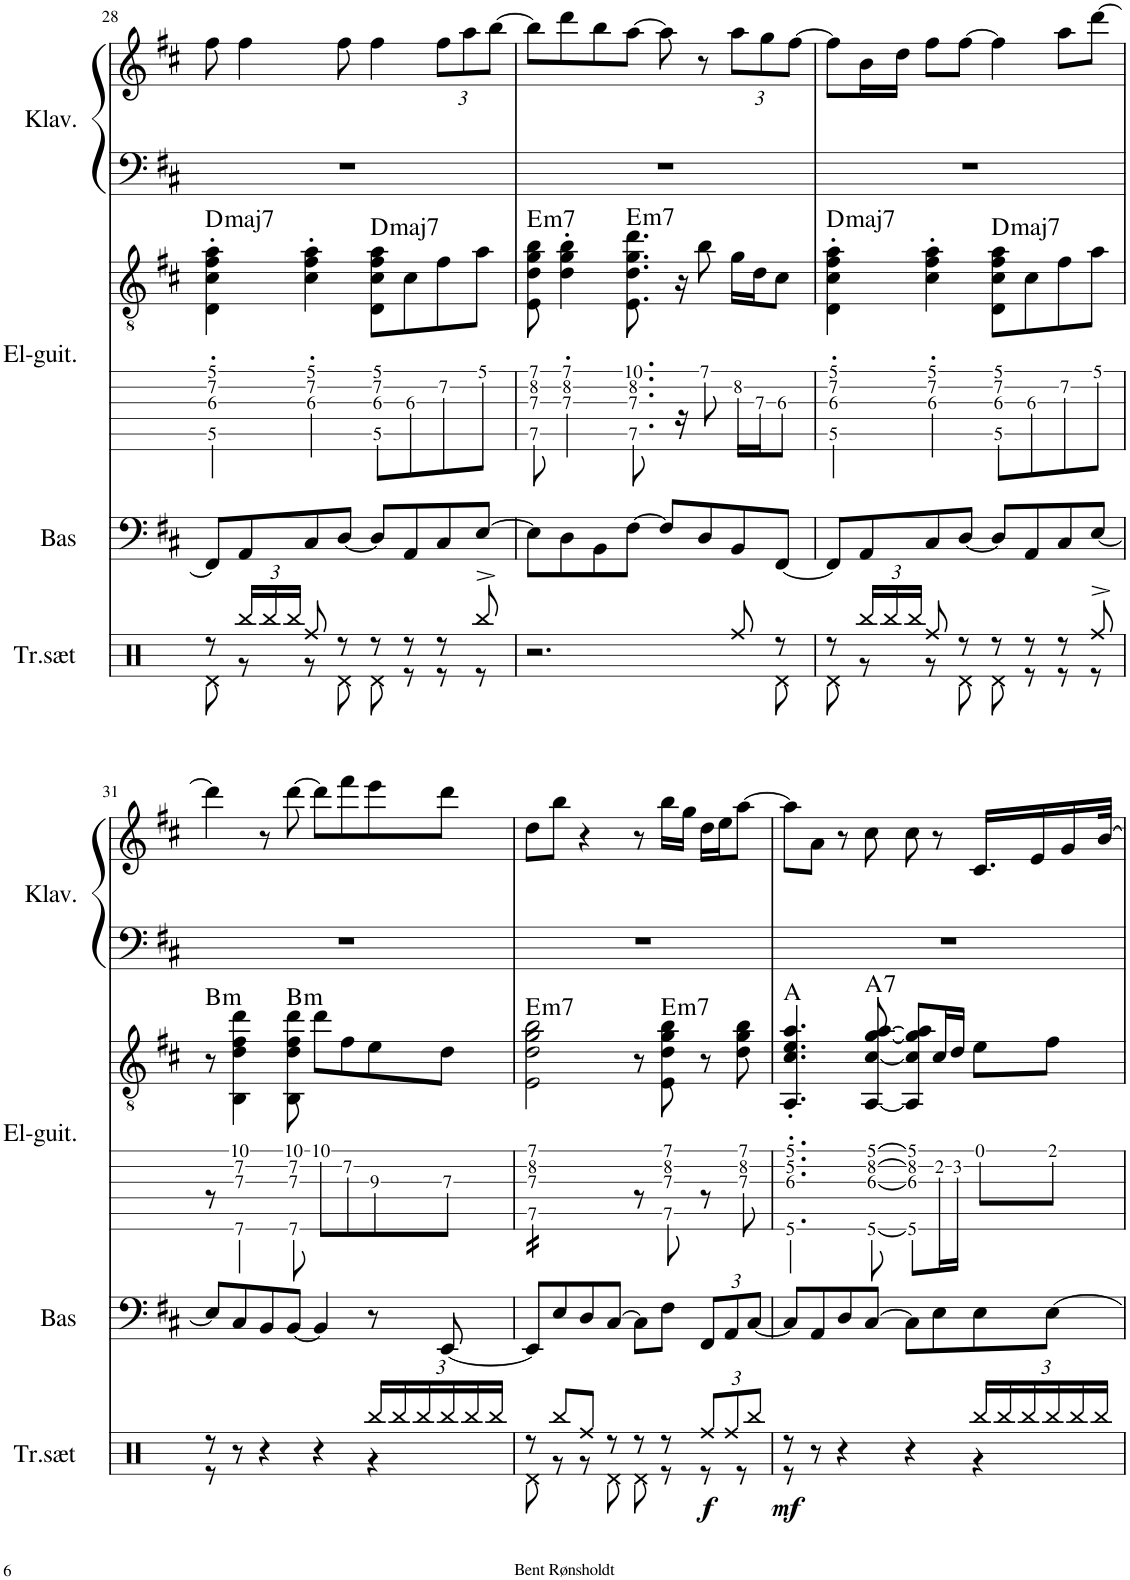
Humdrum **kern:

**kern	**dynam	**kern	**kern	**kern	**harte	**kern	**kern
*part4	*part4	*part3	*part2	*part2	*part2	*part1	*part1
*staff6	*staff6	*staff5	*staff4	*staff3	*	*staff2	*staff1
*I"Trommesæt	*	*I"Akustisk bas	*I"Elguitar	*	*	*I"Flygel	*
*I'Tr.sæt	*	*I'Bas	*I'El-guit.	*	*	*	*
!!LO:PB:g=z
*clefX	*	*clefF4	*	*clefGv2	*	*clefF4	*clefG2
*	*	*Trd7c12	*	*	*	*	*
*k[]	*	*k[f#c#]	*k[f#c#]	*k[f#c#]	*	*k[f#c#]	*k[f#c#]
*M4/4	*	*M4/4	*M4/4	*M4/4	*	*M4/4	*M4/4
=28	=28	=28	=28	=28	=28	=28	=28
*^	*	*	*	*	*	*	*
!	!	!	!	!	!	!LO:H:kt=maj7	!	!
8r	8Rd\	.	8FF#/L]	4D\' 4c#\' 4f#\' 4a\'	4D\' 4c#\' 4f#\' 4a\'	D:maj7	1r	8ff#\
*Xbrackettup	*	*	*	*	*	*	*	*
24Rbb/LL	8r	.	8AA/	.	.	.	.	4ff#\
24Rbb/	.	.	.	.	.	.	.	.
24Rbb/JJ	.	.	.	.	.	.	.	.
8Rff/	8r	.	8C#/	4c#\' 4f#\' 4a\'	4c#\' 4f#\' 4a\'	.	.	.
8r	8Rd\	.	[8D/J	.	.	.	.	8ff#\
!	!	!	!	!	!	!LO:H:kt=maj7	!	!
8r	8Rd\	.	8D/L]	8D\ 8c#\ 8f#\ 8a\L	8D\ 8c#\ 8f#\ 8a\L	D:maj7	.	4ff#\
8r	8r	.	8AA/	8c#\	8c#\	.	.	.
*	*	*	*	*	*	*	*	*Xbrackettup
8r	8r	.	8C#/	8f#\	8f#\	.	.	12ff#\L
.	.	.	.	.	.	.	.	12aa\
8Rbb^/	8r	.	[8E/J	8a\J	8a\J	.	.	.
.	.	.	.	.	.	.	.	[12bb\J
=29	=29	=29	=29	=29	=29	=29	=29	=29
!	!	!	!	!	!	!LO:H:kt=m7	!	!
2.r	2..ryy	.	8E\L]	8E\ 8d\ 8g\ 8b\	8E\ 8d\ 8g\ 8b\	E:min7	1r	8bb\L]
.	.	.	8D\	4d\' 4g\' 4b\'	4d\' 4g\' 4b\'	.	.	8ddd\
.	.	.	8BB\	.	.	.	.	8bb\
!	!	!	!	!	!	!LO:H:kt=m7	!	!
.	.	.	[8F#\J	8.E\ 8.d\ 8.g\ 8.dd\	8.E\ 8.d\ 8.g\ 8.dd\	E:min7	.	[8aa\J
.	.	.	8F#/L]	.	.	.	.	8aa\]
.	.	.	.	16r	16r	.	.	.
.	.	.	8D/	8b\	8b\	.	.	8r
8Rff/	.	.	8BB/	16g\LL	16g\LL	.	.	12aa\L
.	.	.	.	16d\J	16d\J	.	.	.
.	.	.	.	.	.	.	.	12gg\
8r	8Rd\	.	[8FF#/J	8c#\J	8c#\J	.	.	.
.	.	.	.	.	.	.	.	[12ff#\J
=30	=30	=30	=30	=30	=30	=30	=30	=30
!	!	!	!	!	!	!LO:H:kt=maj7	!	!
8r	8Rd\	.	8FF#/L]	4D\' 4c#\' 4f#\' 4a\'	4D\' 4c#\' 4f#\' 4a\'	D:maj7	1r	8ff#\L]
24Rbb/LL	8r	.	8AA/	.	.	.	.	16b\L
24Rbb/	.	.	.	.	.	.	.	.
.	.	.	.	.	.	.	.	16dd\JJ
24Rbb/JJ	.	.	.	.	.	.	.	.
8Rff/	8r	.	8C#/	4c#\' 4f#\' 4a\'	4c#\' 4f#\' 4a\'	.	.	8ff#\L
8r	8Rd\	.	[8D/J	.	.	.	.	[8ff#\J
!	!	!	!	!	!	!LO:H:kt=maj7	!	!
8r	8Rd\	.	8D/L]	8D\ 8c#\ 8f#\ 8a\L	8D\ 8c#\ 8f#\ 8a\L	D:maj7	.	4ff#\]
8r	8r	.	8AA/	8c#\	8c#\	.	.	.
8r	8r	.	8C#/	8f#\	8f#\	.	.	8aa\L
8Rff^/	8r	.	[8E/J	8a\J	8a\J	.	.	[8ddd\J
!!LO:LB:g=z
=31	=31	=31	=31	=31	=31	=31	=31	=31
!	!	!	!	!	!	!LO:H:kt=m	!	!
8r	8r	.	8E/L]	8r	8r	B:min	1r	4ddd\]
8r	8ryy	.	8C#/	4BB\ 4d\ 4f#\ 4dd\	4BB\ 4d\ 4f#\ 4dd\	.	.	.
*v	*v	*	*	*	*	*	*	*
4r	.	8BB/	.	.	.	.	8r
!	!	!	!	!	!LO:H:kt=m	!	!
.	.	[8BB/J	8BB\ 8d\ 8f#\ 8dd\	8BB\ 8d\ 8f#\ 8dd\	B:min	.	[8ddd\
4r	.	4BB/]	8dd\L	8dd\L	.	.	8ddd\L]
.	.	.	8f#\	8f#\	.	.	8fff#\
*^	*	*	*	*	*	*	*
24Rbb/LL	4r	.	8r	8e\	8e\	.	.	8eee\
24Rbb/	.	.	.	.	.	.	.	.
24Rbb/	.	.	.	.	.	.	.	.
24Rbb/	.	.	[8EE/	8d\J	8d\J	.	.	8ddd\J
24Rbb/	.	.	.	.	.	.	.	.
24Rbb/JJ	.	.	.	.	.	.	.	.
=32	=32	=32	=32	=32	=32	=32	=32	=32
!	!	!	!	!	!	!LO:H:kt=m7	!	!
8r	8Rd\	.	8EE/L]	2E\ 2d\ 2g\ 2b\	2E\ 2d\ 2g\ 2b\	E:min7	1r	8dd\L
8Rbb/L	8r	.	8E/	.	.	.	.	8bb\J
8Rff/J	8r	.	8D/	.	.	.	.	4r
8r	8Rd\	.	[8C#/J	.	.	.	.	.
8r	8Rd\	.	8C#\L]	8r	8r	.	.	8r
!	!	!	!	!	!	!LO:H:kt=m7	!	!
8r	8r	.	8F#\J	8E\ 8d\ 8g\ 8b\	8E\ 8d\ 8g\ 8b\	E:min7	.	16bb\LL
.	.	.	.	.	.	.	.	16gg\JJ
*	*	*	*Xbrackettup	*	*	*	*	*
!	!	!LO:DY:b	!	!	!	!	!	!
12Rff/L	8r	f	12FF#/L	8r	8r	.	.	16dd\LL
.	.	.	.	.	.	.	.	16ee\J
12Rff/	.	.	12AA/	.	.	.	.	.
.	8r	.	.	8d\ 8g\ 8b\	8d\ 8g\ 8b\	.	.	[8aa\J
12Rbb/J	.	.	[12C#/J	.	.	.	.	.
=33	=33	=33	=33	=33	=33	=33	=33	=33
!	!	!LO:DY:b	!	!	!	!	!	!
8r	8r	mf	8C#/L]	4.AA\' 4.c#\' 4.e\' 4.a\'	4.AA/' 4.c#/' 4.e/' 4.a/'	A:maj	1r	8aa\L]
8r	8ryy	.	8AA/	.	.	.	.	8a\J
*v	*v	*	*	*	*	*	*	*
4r	.	8D/	.	.	.	.	8r
!	!	!	!	!	!LO:H:kt=7	!	!
.	.	[8C#/J	[8AA\ [8c#\ [8g\ [8a\	[8AA/ [8c#/ [8g/ [8a/	A:7	.	8cc#\
4r	.	8C#\L]	8AA\] 8c#\] 8g\] 8a\]L	8AA/] 8c#/] 8g/] 8a/]L	.	.	8cc#\
.	.	8E\	16c#\L	16c#/L	.	.	8r
.	.	.	16d\JJ	16d/JJ	.	.	.
*^	*	*	*	*	*	*	*
24Rbb/LL	4r	.	8E\	8e\L	8e\L	.	.	16.c#/LL
24Rbb/	.	.	.	.	.	.	.	.
24Rbb/	.	.	.	.	.	.	.	.
.	.	.	.	.	.	.	.	16e/
24Rbb/	.	.	[8E\J	8f#\J	8f#\J	.	.	.
.	.	.	.	.	.	.	.	16g/
24Rbb/	.	.	.	.	.	.	.	.
24Rbb/JJ	.	.	.	.	.	.	.	.
.	.	.	.	.	.	.	.	[32b/JJk
*v	*v	*	*	*	*	*	*	*
=	=	=	=	=	=	=	=
*-	*-	*-	*-	*-	*-	*-	*-
